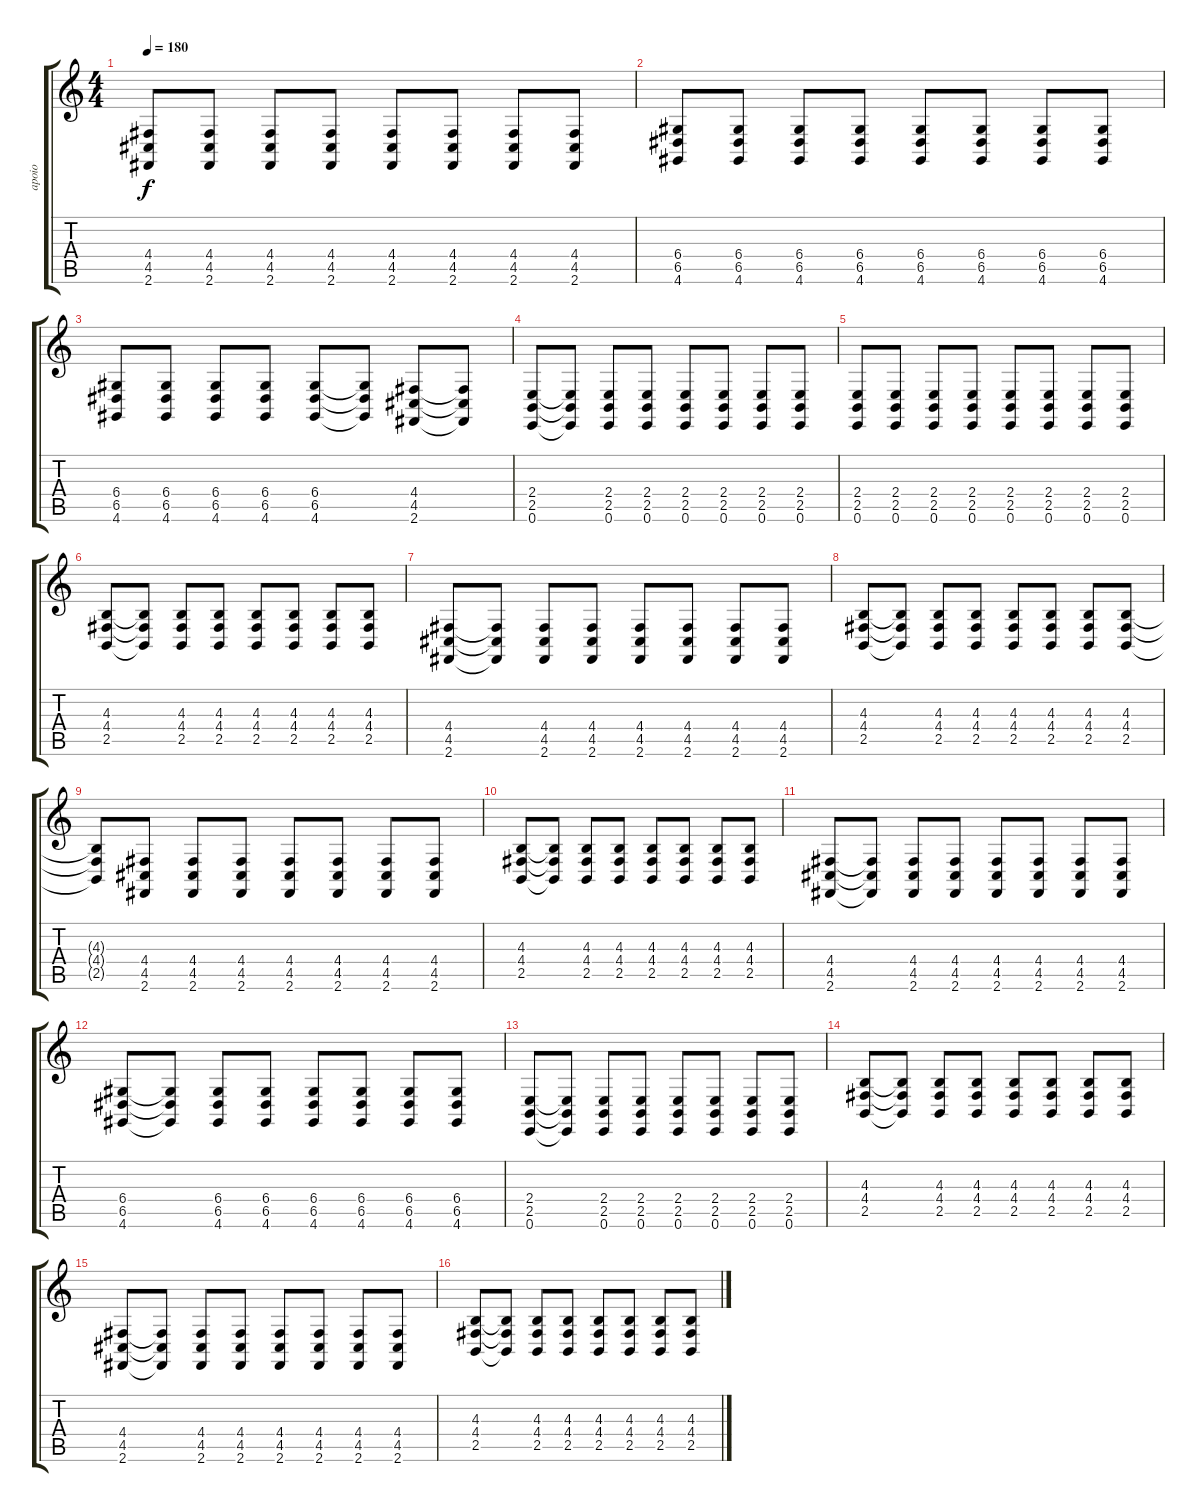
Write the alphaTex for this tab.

\track ("apoio" "apoio") {instrument lead8bassandlead}
\staff {score tabs}
\tuning (E4 B3 G3 D3 A2 E2) {hide}
\ts (4 4)
\tempo 180
\clef g2
\ks c
(4.4 4.5 2.6).8{dy f} (4.4 4.5 2.6).8 (4.4 4.5 2.6).8 (4.4 4.5 2.6).8 (4.4 4.5 2.6).8 (4.4 4.5 2.6).8 (4.4 4.5 2.6).8 (4.4 4.5 2.6).8 |
(6.4 6.5 4.6).8 (6.4 6.5 4.6).8 (6.4 6.5 4.6).8 (6.4 6.5 4.6).8 (6.4 6.5 4.6).8 (6.4 6.5 4.6).8 (6.4 6.5 4.6).8 (6.4 6.5 4.6).8 |
(6.4 6.5 4.6).8 (6.4 6.5 4.6).8 (6.4 6.5 4.6).8 (6.4 6.5 4.6).8 (6.4 6.5 4.6).8 (6.4{t} 6.5{t} 4.6{t}).8 (4.4 4.5 2.6).8 (4.4{t} 4.5{t} 2.6{t}).8 |
(2.4 2.5 0.6).8 (2.4{t} 2.5{t} 0.6{t}).8 (2.4 2.5 0.6).8 (2.4 2.5 0.6).8 (2.4 2.5 0.6).8 (2.4 2.5 0.6).8 (2.4 2.5 0.6).8 (2.4 2.5 0.6).8 |
(2.4 2.5 0.6).8 (2.4 2.5 0.6).8 (2.4 2.5 0.6).8 (2.4 2.5 0.6).8 (2.4 2.5 0.6).8 (2.4 2.5 0.6).8 (2.4 2.5 0.6).8 (2.4 2.5 0.6).8 |
(4.3 4.4 2.5).8 (4.3{t} 4.4{t} 2.5{t}).8 (4.3 4.4 2.5).8 (4.3 4.4 2.5).8 (4.3 4.4 2.5).8 (4.3 4.4 2.5).8 (4.3 4.4 2.5).8 (4.3 4.4 2.5).8 |
(4.4 4.5 2.6).8 (4.4{t} 4.5{t} 2.6{t}).8 (4.4 4.5 2.6).8 (4.4 4.5 2.6).8 (4.4 4.5 2.6).8 (4.4 4.5 2.6).8 (4.4 4.5 2.6).8 (4.4 4.5 2.6).8 |
(4.3 4.4 2.5).8 (4.3{t} 4.4{t} 2.5{t}).8 (4.3 4.4 2.5).8 (4.3 4.4 2.5).8 (4.3 4.4 2.5).8 (4.3 4.4 2.5).8 (4.3 4.4 2.5).8 (4.3 4.4 2.5).8 |
(4.3{t} 4.4{t} 2.5{t}).8 (4.4 4.5 2.6).8 (4.4 4.5 2.6).8 (4.4 4.5 2.6).8 (4.4 4.5 2.6).8 (4.4 4.5 2.6).8 (4.4 4.5 2.6).8 (4.4 4.5 2.6).8 |
(4.3 4.4 2.5).8 (4.3{t} 4.4{t} 2.5{t}).8 (4.3 4.4 2.5).8 (4.3 4.4 2.5).8 (4.3 4.4 2.5).8 (4.3 4.4 2.5).8 (4.3 4.4 2.5).8 (4.3 4.4 2.5).8 |
(4.4 4.5 2.6).8 (4.4{t} 4.5{t} 2.6{t}).8 (4.4 4.5 2.6).8 (4.4 4.5 2.6).8 (4.4 4.5 2.6).8 (4.4 4.5 2.6).8 (4.4 4.5 2.6).8 (4.4 4.5 2.6).8 |
(6.4 6.5 4.6).8 (6.4{t} 6.5{t} 4.6{t}).8 (6.4 6.5 4.6).8 (6.4 6.5 4.6).8 (6.4 6.5 4.6).8 (6.4 6.5 4.6).8 (6.4 6.5 4.6).8 (6.4 6.5 4.6).8 |
(2.4 2.5 0.6).8 (2.4{t} 2.5{t} 0.6{t}).8 (2.4 2.5 0.6).8 (2.4 2.5 0.6).8 (2.4 2.5 0.6).8 (2.4 2.5 0.6).8 (2.4 2.5 0.6).8 (2.4 2.5 0.6).8 |
(4.3 4.4 2.5).8 (4.3{t} 4.4{t} 2.5{t}).8 (4.3 4.4 2.5).8 (4.3 4.4 2.5).8 (4.3 4.4 2.5).8 (4.3 4.4 2.5).8 (4.3 4.4 2.5).8 (4.3 4.4 2.5).8 |
(4.4 4.5 2.6).8 (4.4{t} 4.5{t} 2.6{t}).8 (4.4 4.5 2.6).8 (4.4 4.5 2.6).8 (4.4 4.5 2.6).8 (4.4 4.5 2.6).8 (4.4 4.5 2.6).8 (4.4 4.5 2.6).8 |
(4.3 4.4 2.5).8 (4.3{t} 4.4{t} 2.5{t}).8 (4.3 4.4 2.5).8 (4.3 4.4 2.5).8 (4.3 4.4 2.5).8 (4.3 4.4 2.5).8 (4.3 4.4 2.5).8 (4.3 4.4 2.5).8
